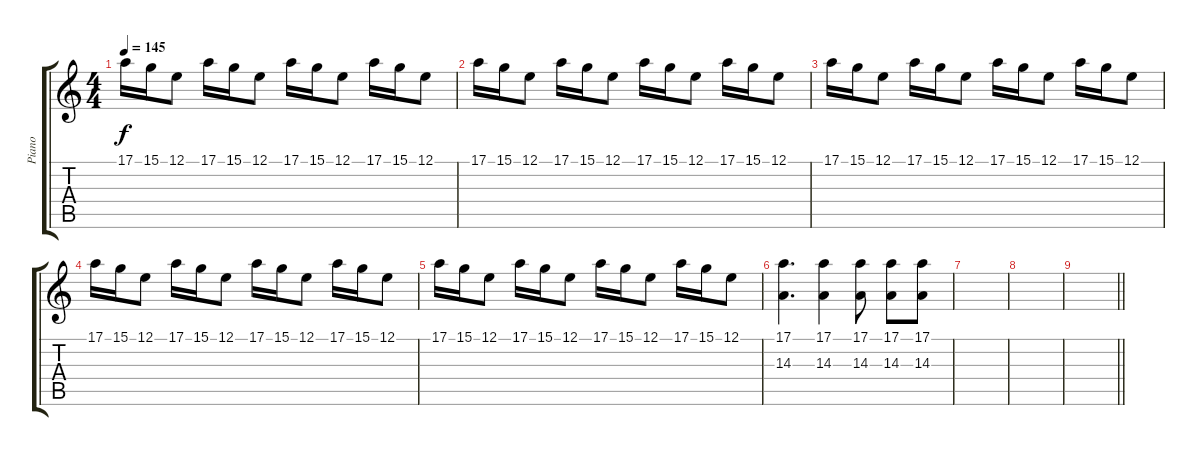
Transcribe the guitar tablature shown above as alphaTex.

\track ("Piano" "Piano") {instrument electricgrandpiano}
\staff {score tabs}
\tuning (E4 B3 G3 D3 A2 E2) {hide}
\ts (4 4)
\tempo 145
\clef g2
\ks c
17.1.16{dy f} 15.1.16 12.1.8 17.1.16 15.1.16 12.1.8 17.1.16 15.1.16 12.1.8 17.1.16 15.1.16 12.1.8 |
17.1.16 15.1.16 12.1.8 17.1.16 15.1.16 12.1.8 17.1.16 15.1.16 12.1.8 17.1.16 15.1.16 12.1.8 |
17.1.16 15.1.16 12.1.8 17.1.16 15.1.16 12.1.8 17.1.16 15.1.16 12.1.8 17.1.16 15.1.16 12.1.8 |
17.1.16 15.1.16 12.1.8 17.1.16 15.1.16 12.1.8 17.1.16 15.1.16 12.1.8 17.1.16 15.1.16 12.1.8 |
17.1.16 15.1.16 12.1.8 17.1.16 15.1.16 12.1.8 17.1.16 15.1.16 12.1.8 17.1.16 15.1.16 12.1.8 |
(17.1 14.3).4{d} (17.1 14.3).4 (17.1 14.3).8 (17.1 14.3).8 (17.1 14.3).8 |
|
|
\barLineRight lightlight
